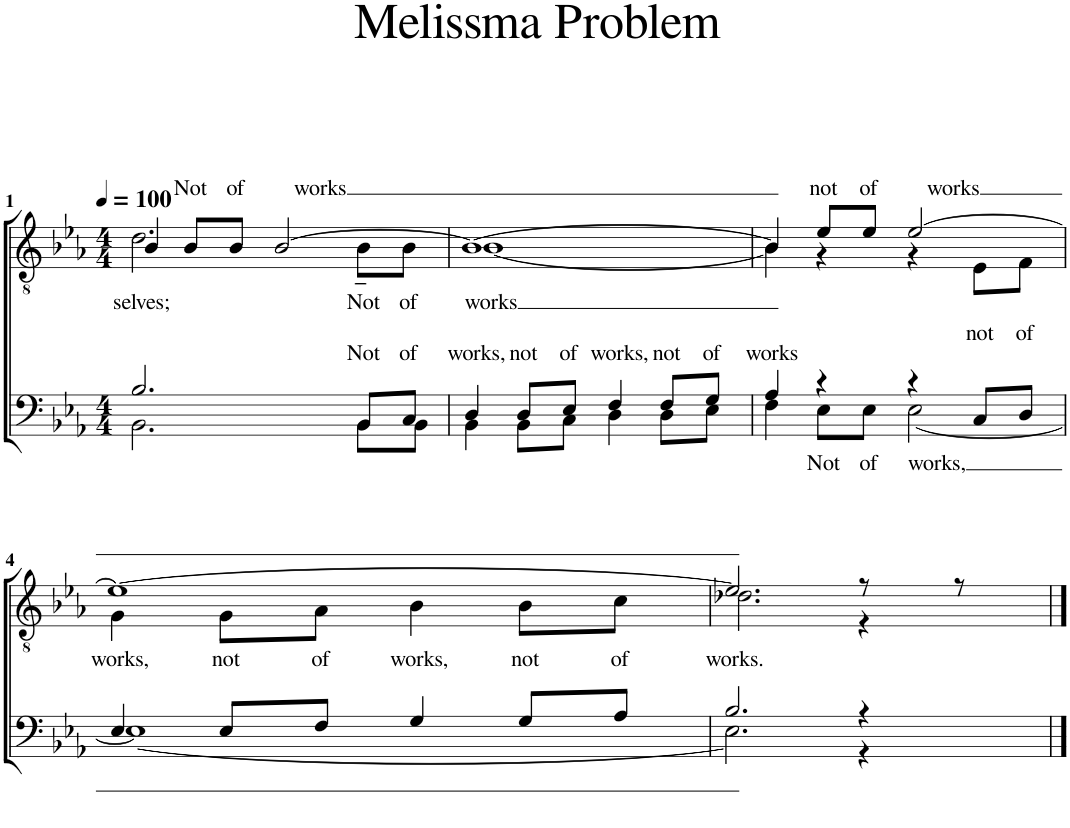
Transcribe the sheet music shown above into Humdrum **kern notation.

**kern	**text	**kern	**text
*part2	*part2	*part1	*part1
*staff2	*staff2	*staff1	*staff1
*I"Bass	*	*I"Tenor	*
*I'B	*	*I'T	*
*clefF4	*	*clefGv2	*
*k[b-e-a-]	*	*k[b-e-a-]	*
*M4/4	*	*M4/4	*
*MM100	*	*MM100	*
=1	=1	=1	=1
*^	*	*	*
!	!	!	!	!LO:LY:b
*	*	*	*^	*
2.B-/	2.BB-\	.	4B-/	2.d\	-selves;
!	!	!	!	!	!LO:LY:a
.	.	.	8B-/L	.	Not
!	!	!	!	!	!LO:LY:a
.	.	.	8B-/J	.	of
!	!	!	!	!	!LO:LY:a
.	.	.	[2B-/	.	works
!	!	!LO:LY:a	!	!	!LO:LY:b
8BB-/L	8BB-\L	Not	.	8B-~\L	Not
!	!	!LO:LY:a	!	!	!LO:LY:b
8C/J	8BB-\J	of	.	8B-\J	of
=2	=2	=2	=2	=2	=2
!	!	!LO:LY:a	!	!	!LO:LY:b
4D/	4BB-\	works,	1B-_	[1B-	works
!	!	!LO:LY:a	!	!	!
8D/L	8BB-\L	not	.	.	.
!	!	!LO:LY:a	!	!	!
8E-/J	8C\J	of	.	.	.
!	!	!LO:LY:a	!	!	!
4F/	4D\	works,	.	.	.
!	!	!LO:LY:a	!	!	!
8F/L	8D\L	not	.	.	.
!	!	!LO:LY:a	!	!	!
8G/J	8E-\J	of	.	.	.
=3	=3	=3	=3	=3	=3
!	!	!LO:LY:a	!	!	!
4A-/	4F\	works	4B-/]	4B-\]	.
!	!	!LO:LY:b	!	!	!LO:LY:a
4r	8E-\L	Not	8e-/L	4r	not
!	!	!LO:LY:b	!	!	!LO:LY:a
.	8E-\J	of	8e-/J	.	of
!	!	!LO:LY:b	!	!	!LO:LY:a
4r	[2E-\	works,	[2e-/	4r	works
!	!	!LO:LY:a	!	!	!
8C/L	.	not	.	8E-\L	.
!	!	!LO:LY:a	!	!	!
8D/J	.	of	.	8F\J	.
!!LO:LB:g=z	!!
=4	=4	=4	=4	=4	=4
!	!	!	!	!	!LO:LY:b
4E-/	1E-_	.	1e-_	4G\	works,
!	!	!	!	!	!LO:LY:b
8E-/L	.	.	.	8G\L	not
!	!	!	!	!	!LO:LY:b
8F/J	.	.	.	8A-\J	of
!	!	!	!	!	!LO:LY:b
4G/	.	.	.	4B-\	works,
!	!	!	!	!	!LO:LY:b
8G/L	.	.	.	8B-\L	not
!	!	!	!	!	!LO:LY:b
8A-/J	.	.	.	8c\J	of
=5	=5	=5	=5	=5	=5
!	!	!	!	!	!LO:LY:b
2.B-/	2.E-\]	.	2.e-/]	2.d-X\	works.
4r	4r	.	8r	4r	.
.	.	.	8r	.	.
*v	*v	*	*	*	*
*	*	*v	*v	*
==	==	==	==
*-	*-	*-	*-
